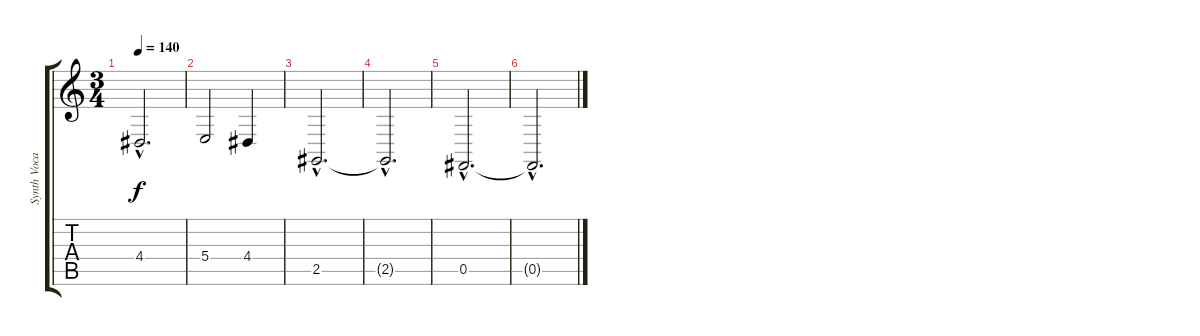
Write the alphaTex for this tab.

\track ("Synth Vocals (?)/Bass (?)" "Synth Voca") {instrument synthvoice}
\staff {score tabs}
\tuning (Db4 Ab3 E3 B2 Gb2 Db2) {hide}
\ts (3 4)
\tempo 140
\clef g2
\ks c
4.4{hac}.2{d dy f} |
5.4.2 4.4.4 |
2.5{hac}.2{d volume 1} |
2.5{hac t}.2{d} |
0.5{hac}.2{d} |
0.5{hac t}.2{d}
